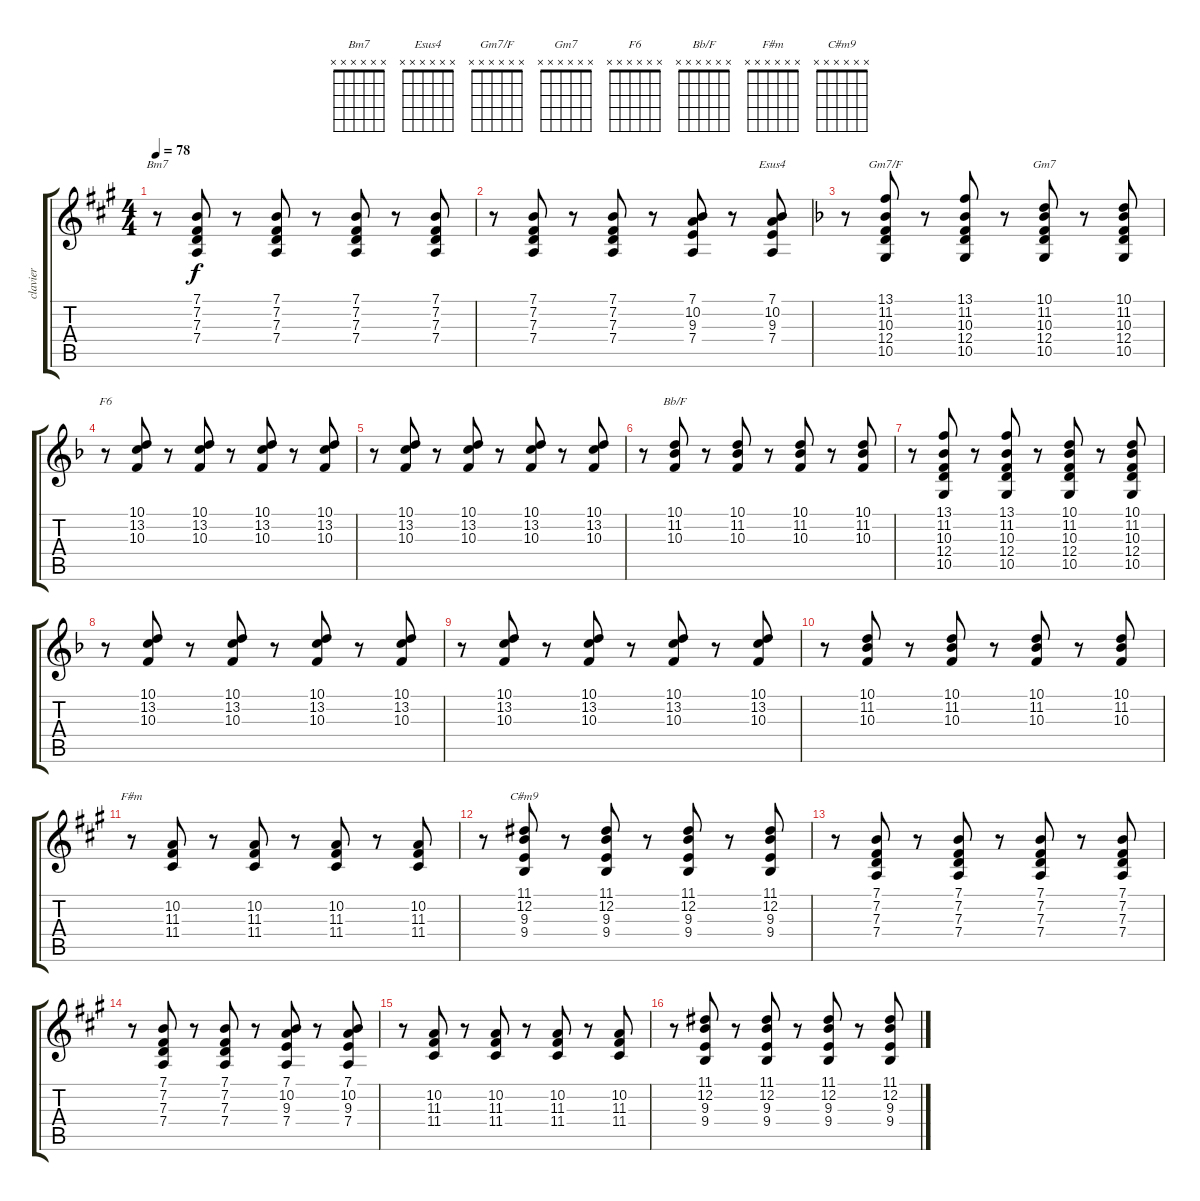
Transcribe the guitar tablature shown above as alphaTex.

\track ("clavier" "clavier") {instrument rockorgan}
\staff {score tabs}
\tuning (E4 B3 G3 D3 A2 E2) {hide}
\chord ("Bm7" x x x x x x)
\chord ("Esus4" x x x x x x)
\chord ("Gm7/F" x x x x x x)
\chord ("Gm7" x x x x x x)
\chord ("F6" x x x x x x)
\chord ("Bb/F" x x x x x x)
\chord ("F#m" x x x x x x)
\chord ("C#m9" x x x x x x)
\ts (4 4)
\tempo 78
\clef g2
\ks f#minor
r.8{ch "Bm7" dy f} (7.1 7.2 7.3 7.4).8 r.8 (7.1 7.2 7.3 7.4).8 r.8 (7.1 7.2 7.3 7.4).8 r.8 (7.1 7.2 7.3 7.4).8 |
r.8 (7.1 7.2 7.3 7.4).8 r.8 (7.1 7.2 7.3 7.4).8 r.8 (7.1 10.2 9.3 7.4).8 r.8 (7.1 10.2 9.3 7.4).8{ch "Esus4"} |
\ks dminor
r.8 (13.1 11.2 10.3 12.4 10.5).8{ch "Gm7/F"} r.8 (13.1 11.2 10.3 12.4 10.5).8 r.8 (10.1 11.2 10.3 12.4 10.5).8{ch "Gm7"} r.8 (10.1 11.2 10.3 12.4 10.5).8 |
r.8{ch "F6"} (10.1 13.2 10.3).8 r.8 (10.1 13.2 10.3).8 r.8 (10.1 13.2 10.3).8 r.8 (10.1 13.2 10.3).8 |
r.8 (10.1 13.2 10.3).8 r.8 (10.1 13.2 10.3).8 r.8 (10.1 13.2 10.3).8 r.8 (10.1 13.2 10.3).8 |
r.8 (10.1 11.2 10.3).8{ch "Bb/F"} r.8 (10.1 11.2 10.3).8 r.8 (10.1 11.2 10.3).8 r.8 (10.1 11.2 10.3).8 |
r.8 (13.1 11.2 10.3 12.4 10.5).8 r.8 (13.1 11.2 10.3 12.4 10.5).8 r.8 (10.1 11.2 10.3 12.4 10.5).8 r.8 (10.1 11.2 10.3 12.4 10.5).8 |
r.8 (10.1 13.2 10.3).8 r.8 (10.1 13.2 10.3).8 r.8 (10.1 13.2 10.3).8 r.8 (10.1 13.2 10.3).8 |
r.8 (10.1 13.2 10.3).8 r.8 (10.1 13.2 10.3).8 r.8 (10.1 13.2 10.3).8 r.8 (10.1 13.2 10.3).8 |
r.8 (10.1 11.2 10.3).8 r.8 (10.1 11.2 10.3).8 r.8 (10.1 11.2 10.3).8 r.8 (10.1 11.2 10.3).8 |
\ks f#minor
r.8{ch "F#m"} (10.2 11.3 11.4).8 r.8 (10.2 11.3 11.4).8 r.8 (10.2 11.3 11.4).8 r.8 (10.2 11.3 11.4).8 |
r.8 (11.1 12.2 9.3 9.4).8{ch "C#m9"} r.8 (11.1 12.2 9.3 9.4).8 r.8 (11.1 12.2 9.3 9.4).8 r.8 (11.1 12.2 9.3 9.4).8 |
r.8 (7.1 7.2 7.3 7.4).8 r.8 (7.1 7.2 7.3 7.4).8 r.8 (7.1 7.2 7.3 7.4).8 r.8 (7.1 7.2 7.3 7.4).8 |
r.8 (7.1 7.2 7.3 7.4).8 r.8 (7.1 7.2 7.3 7.4).8 r.8 (7.1 10.2 9.3 7.4).8 r.8 (7.1 10.2 9.3 7.4).8 |
r.8 (10.2 11.3 11.4).8 r.8 (10.2 11.3 11.4).8 r.8 (10.2 11.3 11.4).8 r.8 (10.2 11.3 11.4).8 |
r.8 (11.1 12.2 9.3 9.4).8 r.8 (11.1 12.2 9.3 9.4).8 r.8 (11.1 12.2 9.3 9.4).8 r.8 (11.1 12.2 9.3 9.4).8
